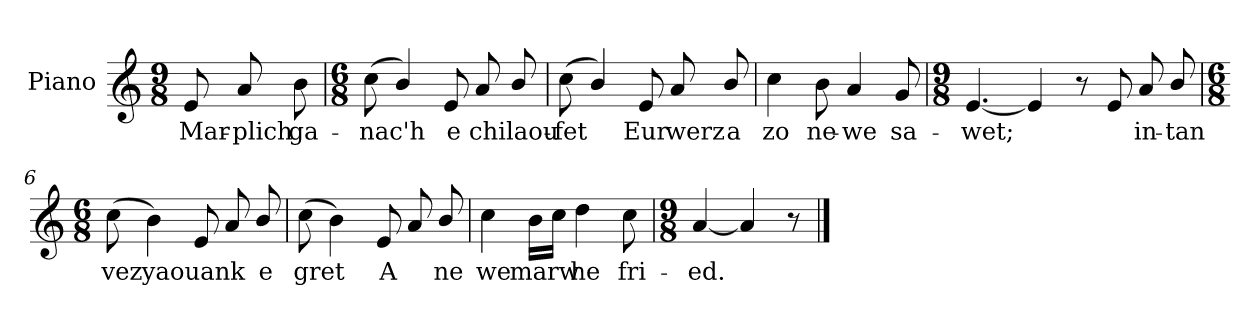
**kern	**text
*part1	*part1
*staff1	*staff1
*I"Piano	*
*I'Pno	*
*clefG2	*
*k[]	*
*M9/8	*
*MM75	*
=1	=1
8e/	Mar-
8a/	-plich
8b\	ga-
=2	=2
*M6/8	*
(>8cc\	-nac'h
4b/)	.
8e/	e
8a/	chilaou-
8b/	.
=3	=3
(>8cc\	-fet
4b/)	.
8e/	Eur
8a/	werz
8b/	a
=4	=4
4cc\	zo
8b\	ne-
4a/	-we
8g/	sa-
=5	=5
*M9/8	*
[4.e/	-wet;
4e/]	.
8r	.
8e/	.
8a/	in-
8b/	-tan
=6	=6
*M6/8	*
(>8cc\	vez
4b\)	yaouank
8e/	.
8a/	.
8b/	e
=7	=7
(>8cc\	gret
4b\)	.
8e/	A
8a/	.
8b/	ne
=8	=8
4cc\	we
16b\LL	marw
16cc\JJ	.
4dd\	he
8cc\	fri-
=9	=9
*M9/8	*
[4a/	-ed.
4a/]	.
8r	.
==	==
*-	*-
